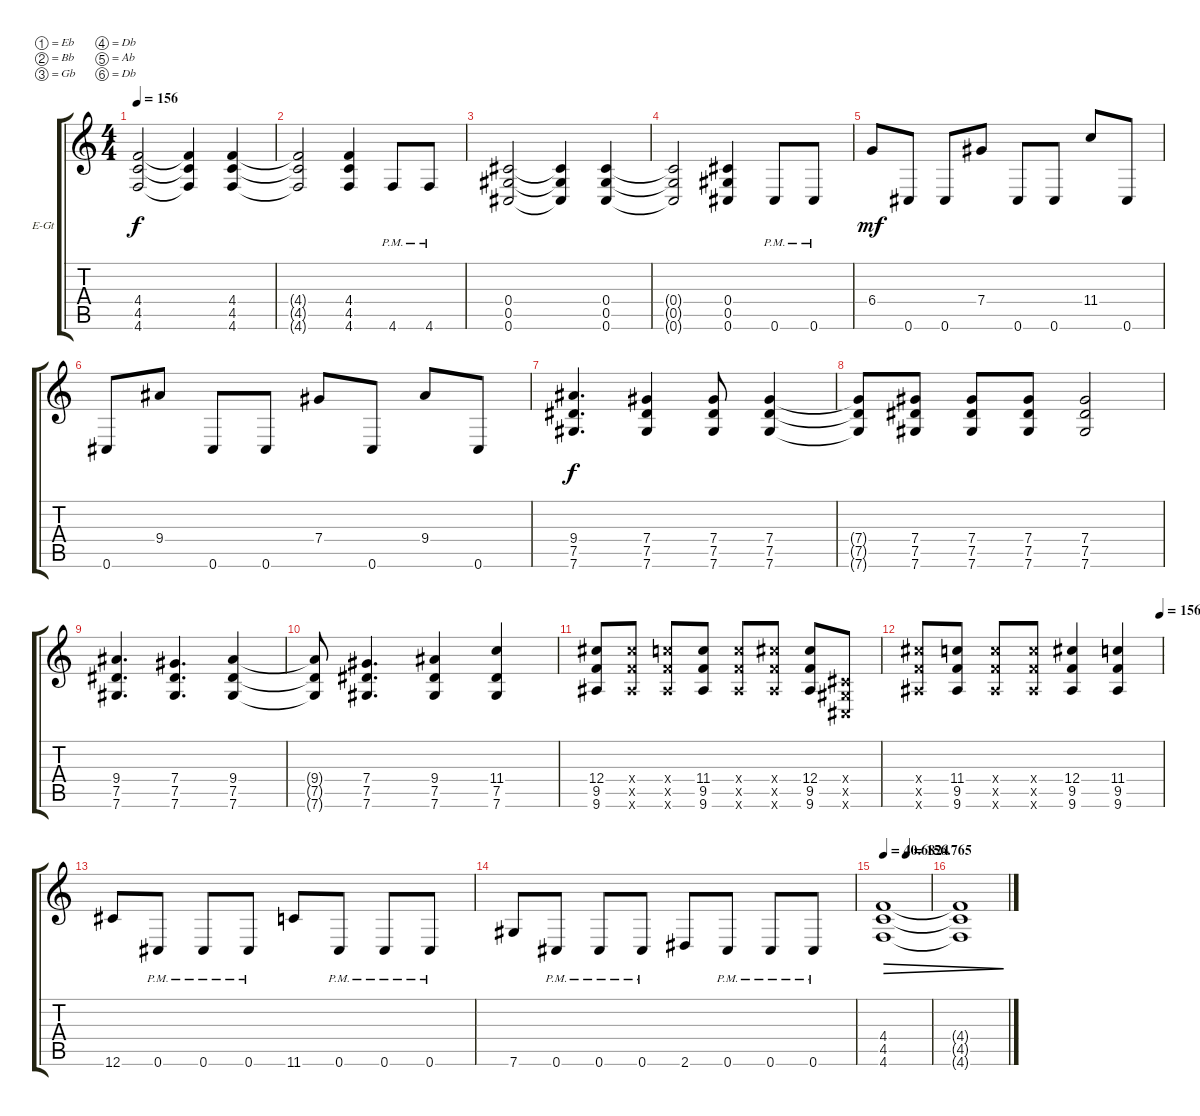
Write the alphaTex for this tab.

\defaultSystemsLayout 4
\bracketExtendMode groupsimilarinstruments
\firstSystemTrackNameOrientation horizontal
\otherSystemsTrackNameOrientation horizontal
\track ("Vyacheslaw Browko" "E-Gt") {instrument distortionguitar}
\staff {score tabs}
\tuning (Eb4 Bb3 Gb3 Db3 Ab2 Db2)
\ts (4 4)
\tempo 156
\clef g2
\ks c
(4.5 4.4 4.6).2{dy f} (4.4{t} 4.5{t} 4.6{t}).4 (4.6 4.5 4.4).4 |
(4.4{t} 4.5{t} 4.6{t}).2 (4.6 4.5 4.4).4 4.6{pm}.8 4.6{pm}.8 |
(0.5 0.4 0.6).2 (0.4{t} 0.5{t} 0.6{t}).4 (0.6 0.5 0.4).4 |
(0.4{t} 0.5{t} 0.6{t}).2 (0.6 0.5 0.4).4 0.6{pm}.8 0.6{pm}.8 |
6.4.8{dy mf} 0.6.8 0.6.8 7.4.8 0.6.8 0.6.8 11.4.8 0.6.8 |
0.6.8 9.4.8 0.6.8 0.6.8 7.4.8 0.6.8 9.4.8 0.6.8 |
(9.4 7.5 7.6).4{d dy f} (7.4 7.5 7.6).4 (7.4 7.5 7.6).8 (7.4 7.5 7.6).4 |
(7.4{t} 7.5{t} 7.6{t}).8 (7.4 7.5 7.6).8 (7.6 7.4 7.5).8 (7.6 7.5 7.4).8 (7.6 7.4 7.5).2 |
(9.4 7.5 7.6).4{d} (7.4 7.5 7.6).4{d} (9.4 7.5 7.6).4 |
(9.4{t} 7.5{t} 7.6{t}).8 (7.4 7.5 7.6).4{d} (7.6 7.5 9.4).4 (7.6 7.5 11.4).4 |
(9.5 9.6 12.4).8 (9.5{x} 9.6{x} 12.4{x}).8 (9.5{x} 9.6{x} 11.4{x}).8 (9.5 9.6 11.4).8 (9.5{x} 9.6{x} 11.4{x}).8 (9.5{x} 9.6{x} 12.4{x}).8 (9.6 9.5 12.4).8 (0.4{x} 0.5{x} 0.6{x}).8 |
\tempo (156 0.99375)
(9.5{x} 9.6{x} 12.4{x}).8 (9.5 9.6 11.4).8 (9.5{x} 9.6{x} 11.4{x}).8 (9.5{x} 9.6{x} 11.4{x}).8 (9.5 9.6 12.4).4 (9.5 9.6 11.4).4 |
12.6.8 0.6{pm}.8 0.6{pm}.8 0.6{pm}.8 11.6.8 0.6{pm}.8 0.6{pm}.8 0.6{pm}.8 |
7.6.8 0.6{pm}.8 0.6{pm}.8 0.6{pm}.8 2.6.8 0.6{pm}.8 0.6{pm}.8 0.6{pm}.8 |
\tempo (40.6824 0.025)
\tempo (156.765 0.5)
(4.6 4.5 4.4).1{dec} |
(4.6{t} 4.5{t} 4.4{t}).1{dec}
